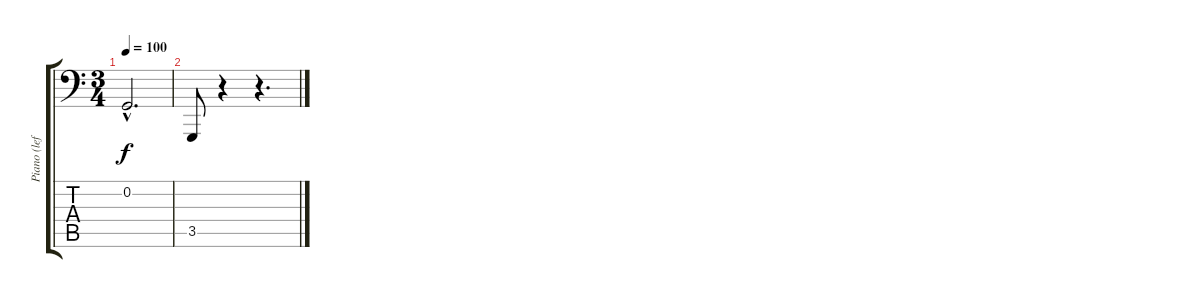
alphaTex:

\track ("Piano (left hand)" "Piano (lef") {instrument acousticgrandpiano}
\staff {score tabs}
\tuning (C3 G2 D2 A1 E1 B0) {hide}
\ts (3 4)
\tempo 100
\clef f4
\ks c
0.2{hac}.2{d dy f} |
3.5.8 r.4 r.4{d}
